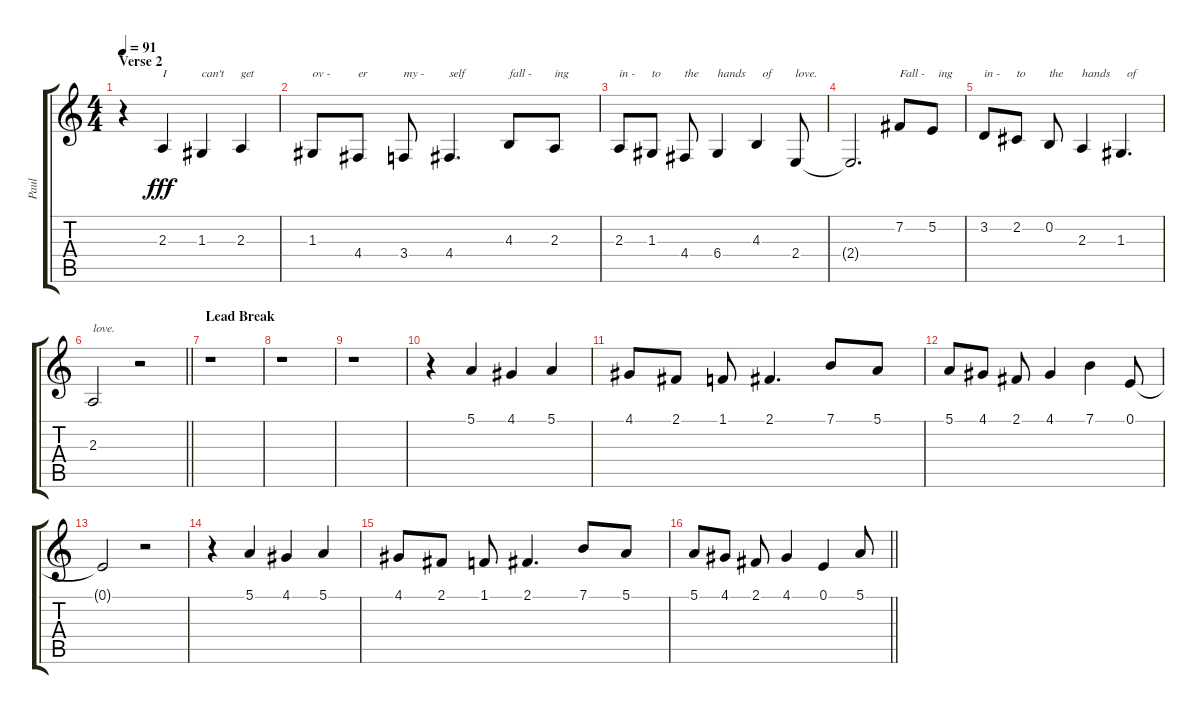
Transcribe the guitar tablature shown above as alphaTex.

\track ("Paul" "Paul") {instrument baritonesax}
\staff {score tabs}
\tuning (E4 B3 G3 D3 A2 E2) {hide}
\ts (4 4)
\section ("" "Verse 2")
\tempo 91
\clef g2
\ks c
r.4{dy fff} 2.3.4{txt "I"} 1.3.4{txt "can't"} 2.3.4{txt "get"} |
1.3.8{txt "ov -"} 4.4.8{txt "er"} 3.4.8{txt "my -"} 4.4.4{d txt "self"} 4.3.8{txt "fall -"} 2.3.8{txt "ing"} |
2.3.8{txt "in -"} 1.3.8{txt "to"} 4.4.8{txt "the"} 6.4.4{txt "hands"} 4.3.4{txt "  of"} 2.4.8{txt "love."} |
2.4{t}.2{d} 7.2.8{txt "Fall -"} 5.2.8{txt "  ing"} |
3.2.8{txt "in -"} 2.2.8{txt "to"} 0.2.8{txt "the"} 2.3.4{txt "hands"} 1.3.4{d txt "  of"} |
\barLineRight lightlight
2.3.2{txt "love."} r.2 |
\section ("" "Lead Break")
r.1 |
r.1 |
r.1 |
r.4{volume 16 instrument synthvoice} 5.1.4 4.1.4 5.1.4 |
4.1.8 2.1.8 1.1.8 2.1.4{d} 7.1.8 5.1.8 |
5.1.8 4.1.8 2.1.8 4.1.4 7.1.4 0.1.8 |
0.1{t}.2 r.2 |
r.4 5.1.4 4.1.4 5.1.4 |
4.1.8 2.1.8 1.1.8 2.1.4{d} 7.1.8 5.1.8 |
\barLineRight lightlight
5.1.8 4.1.8 2.1.8 4.1.4 0.1.4 5.1.8
